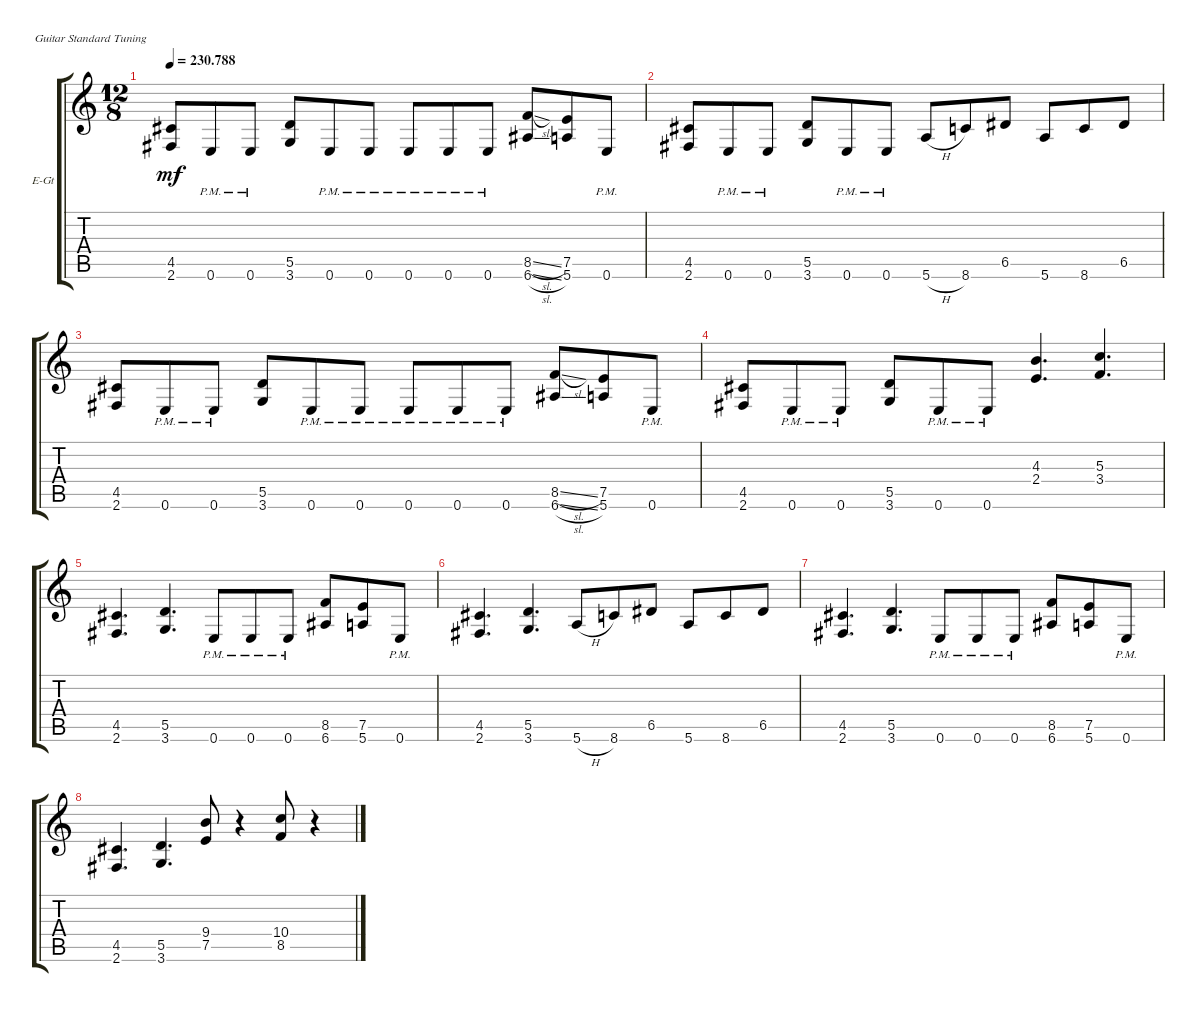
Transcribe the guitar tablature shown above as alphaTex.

\defaultSystemsLayout 4
\bracketExtendMode groupsimilarinstruments
\firstSystemTrackNameOrientation horizontal
\otherSystemsTrackNameOrientation horizontal
\track ("Electric Guitar" "E-Gt") {instrument electricguitarclean}
\staff {score tabs}
\tuning (E4 B3 G3 D3 A2 E2)
\ts (12 8)
\tempo
230.788
\accidentals auto
\clef g2
\ottava regular
\simile none
\ks c
(2.6 4.5).8{dy mf} 0.6{pm}.8 0.6{pm}.8 (3.6 5.5).8 0.6{pm}.8 0.6{pm}.8 0.6{pm}.8 0.6{pm}.8 0.6{pm}.8 (6.6{sl} 8.5{sl}).8 (5.6 7.5).8 0.6{pm}.8 |
(2.6 4.5).8 0.6{pm}.8 0.6{pm}.8 (3.6 5.5).8 0.6{pm}.8 0.6{pm}.8 5.6{h}.8 8.6.8 6.5.8 5.6.8 8.6.8 6.5.8 |
(2.6 4.5).8 0.6{pm}.8 0.6{pm}.8 (3.6 5.5).8 0.6{pm}.8 0.6{pm}.8 0.6{pm}.8 0.6{pm}.8 0.6{pm}.8 (6.6{sl} 8.5{sl}).8 (5.6 7.5).8 0.6{pm}.8 |
(2.6 4.5).8 0.6{pm}.8 0.6{pm}.8 (3.6 5.5).8 0.6{pm}.8 0.6{pm}.8 (2.4 4.3).4{d} (3.4 5.3).4{d} |
(2.6 4.5).4{d} (3.6 5.5).4{d} 0.6{pm}.8 0.6{pm}.8 0.6{pm}.8 (6.6 8.5).8 (5.6 7.5).8 0.6{pm}.8 |
(2.6 4.5).4{d} (3.6 5.5).4{d} 5.6{h}.8 8.6.8 6.5.8 5.6.8 8.6.8 6.5.8 |
(2.6 4.5).4{d} (3.6 5.5).4{d} 0.6{pm}.8 0.6{pm}.8 0.6{pm}.8 (6.6 8.5).8 (5.6 7.5).8 0.6{pm}.8 |
(2.6 4.5).4{d} (3.6 5.5).4{d} (7.5 9.4).8 r.4 (8.5 10.4).8 r.4
